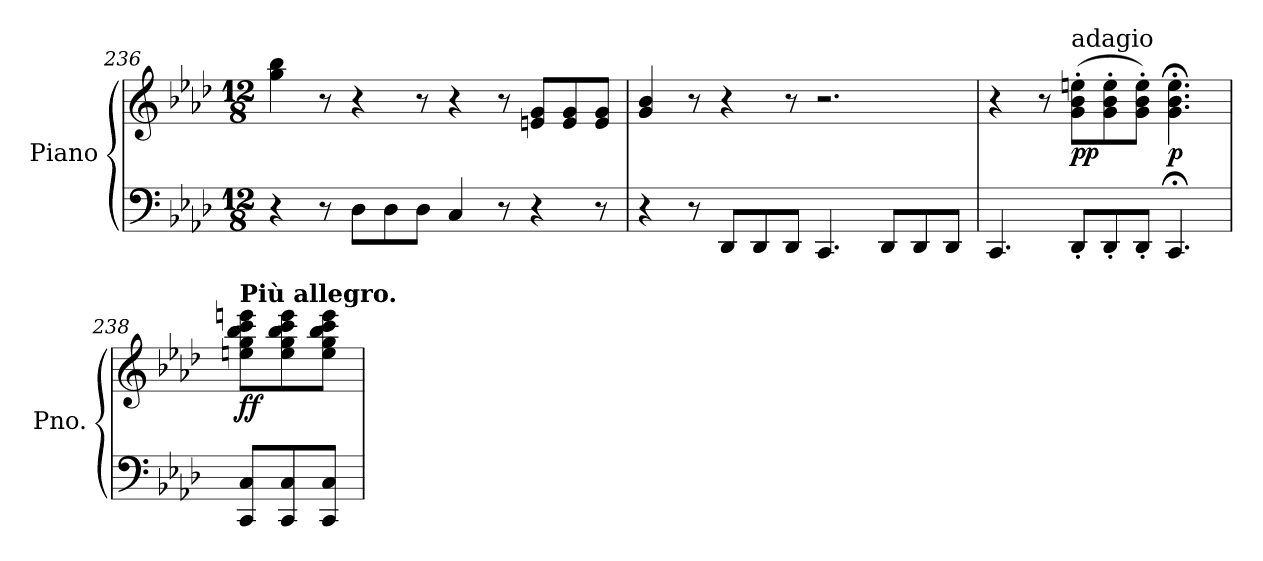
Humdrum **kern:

**kern	**kern	**dynam
*part1	*part1	*part1
*staff2	*staff1	*staff1/2
*I"Piano	*	*
*I'Pno.	*	*
*clefF4	*clefG2	*
*k[b-e-a-d-]	*k[b-e-a-d-]	*
*M12/8	*M12/8	*
*MM136	*MM136	*
=236	=236	=236
4r	4gg\ 4bb-\	.
8r	8r	.
*	*MM128	*
8D-\L	4r	.
8D-\	.	.
8D-\J	8r	.
*	*MM120	*
4C/	4r	.
8r	8r	.
*	*MM112	*
4r	8en/ 8g/L	.
.	8e/ 8g/	.
8r	8e/ 8g/J	.
=237	=237	=237
*	*MM104	*
4r	4g/ 4b-/	.
8r	8r	.
*	*MM96	*
8DD-/L	4r	.
8DD-/	.	.
8DD-/J	8r	.
*	*MM88	*
4.CC/	2.r	.
8DD-/L	.	.
8DD-/	.	.
8DD-/J	.	.
=238	=238	=238
*	*MM72	*
4.CC/	4r	.
.	8r	.
*	*MM64	*
!	!LO:TX:a:t=adagio	!
!	!	!LO:DY:b
8DD-'/L	(8g\' 8b-\' 8een\'L	pp
8DD-'/	8g\' 8b-\' 8ee\'	.
8DD-'/J	8g\' 8b-\' 8ee\'J)	.
!	!	!LO:DY:b
4.CC;</	4.g\;< 4.b-\;< 4.ee\;<	p
!!LO:LB:g=z
=238X1	=238X1	=238X1
*	*MM174	*
!	!LO:TX:a:B:t=Più allegro.	!
!	!	!LO:DY:b
8CC/ 8C/L	8een\ 8gg\ 8bb-\ 8ccc\ 8eeen\L	ff
8CC/ 8C/	8ee\ 8gg\ 8bb-\ 8ccc\ 8eee\	.
*	*MM182	*
8CC/ 8C/J	8ee\ 8gg\ 8bb-\ 8ccc\ 8eee\J	.
=	=	=
*-	*-	*-
